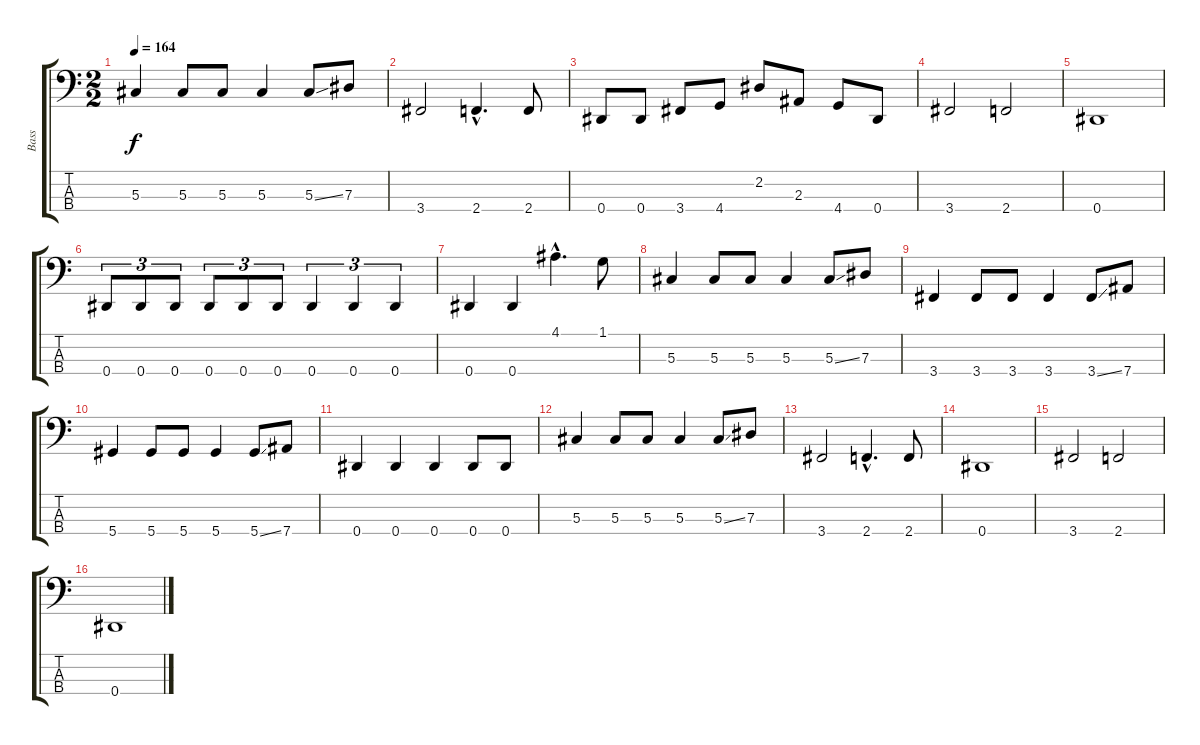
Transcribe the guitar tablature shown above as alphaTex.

\track ("Bass" "Bass") {instrument electricbassfinger}
\staff {score tabs}
\tuning (Gb2 Db2 Ab1 Eb1) {hide}
\ts (2 2)
\tempo 164
\clef f4
\ks c
5.3.4{dy f} 5.3.8 5.3.8 5.3.4 5.3{ss}.8 7.3.8 |
3.4.2 2.4{hac}.4{d} 2.4.8 |
0.4.8 0.4.8 3.4.8 4.4.8 2.2.8 2.3.8 4.4.8 0.4.8 |
3.4.2 2.4.2 |
0.4.1 |
0.4.8{tu (3 2)} 0.4.8{tu (3 2)} 0.4.8{tu (3 2)} 0.4.8{tu (3 2)} 0.4.8{tu (3 2)} 0.4.8{tu (3 2)} 0.4.4{tu (3 2)} 0.4.4{tu (3 2)} 0.4.4{tu (3 2)} |
0.4.4 0.4.4 4.1{hac}.4{d} 1.1.8 |
5.3.4 5.3.8 5.3.8 5.3.4 5.3{ss}.8 7.3.8 |
3.4.4 3.4.8 3.4.8 3.4.4 3.4{ss}.8 7.4.8 |
5.4.4 5.4.8 5.4.8 5.4.4 5.4{ss}.8 7.4.8 |
0.4.4 0.4.4 0.4.4 0.4.8 0.4.8 |
5.3.4 5.3.8 5.3.8 5.3.4 5.3{ss}.8 7.3.8 |
3.4.2 2.4{hac}.4{d} 2.4.8 |
0.4.1 |
3.4.2 2.4.2 |
0.4.1
